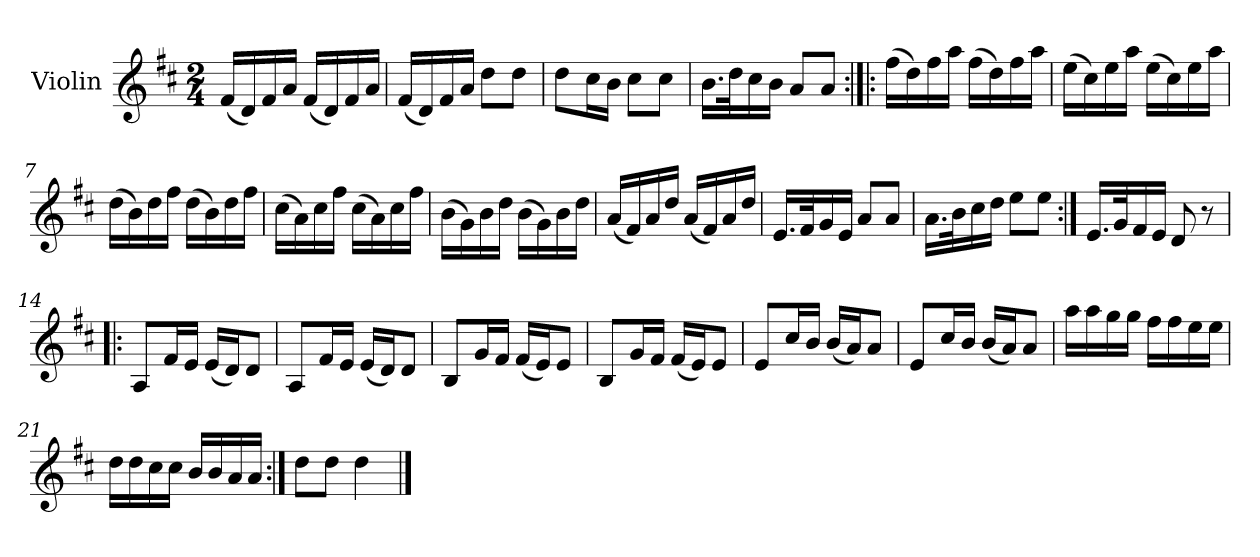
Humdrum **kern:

**kern
*part1
*staff1
*I"Violin
*I'Vln.
*clefG2
*k[f#c#]
*M2/4
=1
(16f#/LL
16d/)
16f#/
16a/JJ
(16f#/LL
16d/)
16f#/
16a/JJ
=2
(16f#/LL
16d/)
16f#/
16a/JJ
8dd\L
8dd\J
=3
8dd\L
16cc#\L
16b\JJ
8cc#\L
8cc#\J
=4
16.b\LL
32dd\K
16cc#\
16b\JJ
8a/L
8a/J
!!LO:LB:g=z
=5:|!|:
(16ff#\LL
16dd\)
16ff#\
16aa\JJ
(16ff#\LL
16dd\)
16ff#\
16aa\JJ
=6
(16ee\LL
16cc#\)
16ee\
16aa\JJ
(16ee\LL
16cc#\)
16ee\
16aa\JJ
=7
(16dd\LL
16b\)
16dd\
16ff#\JJ
(16dd\LL
16b\)
16dd\
16ff#\JJ
=8
(16cc#\LL
16a\)
16cc#\
16ff#\JJ
(16cc#\LL
16a\)
16cc#\
16ff#\JJ
!!LO:LB:g=z
=9
(16b\LL
16g\)
16b\
16dd\JJ
(16b\LL
16g\)
16b\
16dd\JJ
=10
(16a/LL
16f#/)
16a/
16dd/JJ
(16a/LL
16f#/)
16a/
16dd/JJ
=11
16.e/LL
32f#/K
16g/
16e/JJ
8a/L
8a/J
=12
16.a\LL
32b\K
16cc#\
16dd\JJ
8ee\L
8ee\J
=13:|!
16.e/LL
32g/K
16f#/
16e/JJ
8d/
8r
!!LO:LB:g=z
=14!|:
8A/L
16f#/L
16e/JJ
(16e/LL
16d/J)
8d/J
=15
8A/L
16f#/L
16e/JJ
(16e/LL
16d/J)
8d/J
=16
8B/L
16g/L
16f#/JJ
(16f#/LL
16e/J)
8e/J
=17
8B/L
16g/L
16f#/JJ
(16f#/LL
16e/J)
8e/J
!!LO:LB:g=z
=18
8e/L
16cc#/L
16b/JJ
(16b/LL
16a/J)
8a/J
=19
8e/L
16cc#/L
16b/JJ
(16b/LL
16a/J)
8a/J
=20
16aa\LL
16aa\
16gg\
16gg\JJ
16ff#\LL
16ff#\
16ee\
16ee\JJ
=21
16dd\LL
16dd\
16cc#\
16cc#\JJ
16b/LL
16b/
16a/
16a/JJ
=22:|!
8dd\L
8dd\J
4dd\
==
*-
